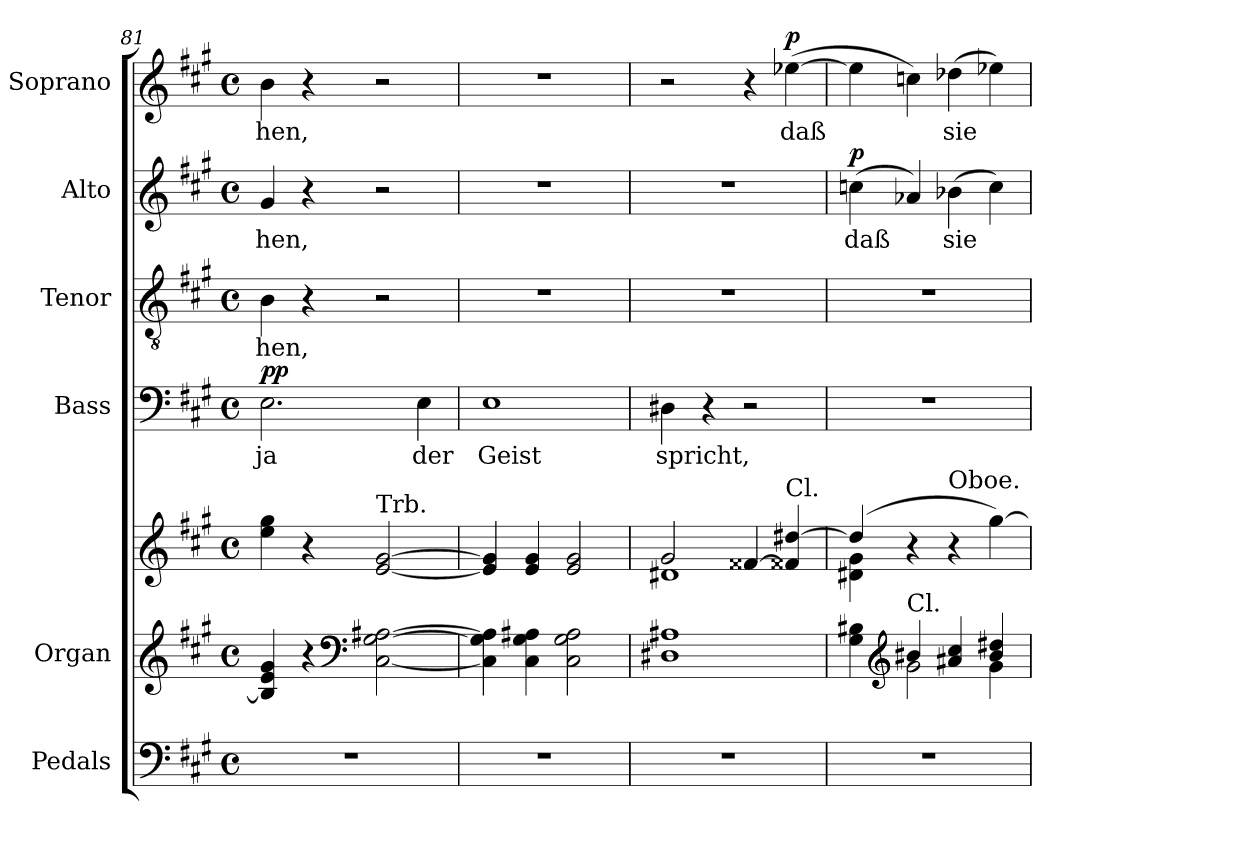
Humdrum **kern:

**kern	**kern	**kern	**kern	**text	**dynam	**kern	**text	**kern	**text	**dynam	**kern	**text	**dynam
*part6	*part5	*part5	*part4	*part4	*part4	*part3	*part3	*part2	*part2	*part2	*part1	*part1	*part1
*staff7	*staff6	*staff5	*staff4	*staff4	*staff4	*staff3	*staff3	*staff2	*staff2	*staff2	*staff1	*staff1	*staff1
*I"Pedals	*I"Organ	*	*I"Bass	*	*	*I"Tenor	*	*I"Alto	*	*	*I"Soprano	*	*
*I'Ped.	*I'Org.	*	*I'B.	*	*	*I'T.	*	*I'A.	*	*	*I'S.	*	*
*clefF4	*clefG2	*clefG2	*clefF4	*	*	*clefGv2	*	*clefG2	*	*	*clefG2	*	*
*	*	*	*	*	*	*ITrd7c12	*	*	*	*	*	*	*
*k[f#c#g#]	*k[f#c#g#]	*k[f#c#g#]	*k[f#c#g#]	*	*	*k[f#c#g#]	*	*k[f#c#g#]	*	*	*k[f#c#g#]	*	*
*A:	*A:	*A:	*A:	*	*	*A:	*	*A:	*	*	*A:	*	*
*M4/4	*M4/4	*M4/4	*M4/4	*	*	*M4/4	*	*M4/4	*	*	*M4/4	*	*
*met(c)	*met(c)	*met(c)	*met(c)	*	*	*met(c)	*	*met(c)	*	*	*met(c)	*	*
=81	=81	=81	=81	=81	=81	=81	=81	=81	=81	=81	=81	=81	=81
*	*^	*	*	*	*	*	*	*	*	*	*	*	*
!	!	!	!	!	!LO:LY:b:color=#000000	!	!	!	!	!	!	!	!	!
!	!	!	!	!	!	!	!	!LO:LY:b:color=#000000	!	!	!	!	!	!
!	!	!	!	!	!	!	!	!	!	!LO:LY:b:color=#000000	!	!	!	!
!	!	!	!	!	!	!	!	!	!	!	!	!	!LO:LY:b:color=#000000	!
1r	4Bi/] 4ei 4g#i	2ryy	4eei\ 4gg#i	2.Ei\	ja	pp	4BBi\	-hen,	4g#i/	-hen,	.	4bi\	-hen,	.
.	4r	.	4r	.	.	.	4r	.	4r	.	.	4r	.	.
*	*clefF4	*	*	*	*	*	*	*	*	*	*	*	*	*
!	!	!	!LO:TX:a:t=Trb.	!	!	!	!	!	!	!	!	!	!	!
.	[2C#i\ [2G#i [2A#Xi	2ryy	[2ei/ [2g#i	.	.	.	2r	.	2r	.	.	2r	.	.
!	!	!	!	!	!LO:LY:b:color=#000000	!	!	!	!	!	!	!	!	!
.	.	.	.	4Ei\	der	.	.	.	.	.	.	.	.	.
*	*v	*v	*	*	*	*	*	*	*	*	*	*	*	*
=82	=82	=82	=82	=82	=82	=82	=82	=82	=82	=82	=82	=82	=82
!	!	!	!	!LO:LY:b:color=#000000	!	!	!	!	!	!	!	!	!
1r	4C#i\] 4G#i] 4A#i]	4ei/] 4g#i]	1Ei	Geist	.	1r	.	1r	.	.	1r	.	.
.	4C#i\ 4G#i 4A#Xi	4ei/ 4g#i	.	.	.	.	.	.	.	.	.	.	.
.	2C#i\ 2G#i 2A#i	2ei/ 2g#i	.	.	.	.	.	.	.	.	.	.	.
=83	=83	=83	=83	=83	=83	=83	=83	=83	=83	=83	=83	=83	=83
*	*	*^	*	*	*	*	*	*	*	*	*	*	*
!	!	!	!	!	!LO:LY:b:color=#000000	!	!	!	!	!	!	!	!	!
1r	1D#Xi 1A#Xi	2g#i/	1d#Xi	4D#Xi\	spricht,	.	1r	.	1r	.	.	2r	.	.
.	.	.	.	4r	.	.	.	.	.	.	.	.	.	.
.	.	[4f##Xi/	.	2r	.	.	.	.	.	.	.	4r	.	.
!	!	!LO:TX:a:t=Cl.	!	!	!	!	!	!	!	!	!	!	!	!
!	!	!	!	!	!	!	!	!	!	!	!	!	!LO:LY:b:color=#000000	!
.	.	4f##Xi/] [4dd#Xi	.	.	.	.	.	.	.	.	.	([4ee-Xi\	daß	p
=84	=84	=84	=84	=84	=84	=84	=84	=84	=84	=84	=84	=84	=84	=84
*	*^	*	*	*	*	*	*	*	*	*	*	*	*	*
!	!	!	!	!	!	!	!	!	!	!	!LO:LY:b:color=#000000	!	!	!	!
1r	4ryy	4G#i\ 4B#Xi	(4dd#i/]	4d#Xi\ 4g#i	1r	.	.	1r	.	(4ccni\	daß	p	4ee-i\]	.	.
*	*clefG2	*	*	*	*	*	*	*	*	*	*	*	*	*	*
!	!LO:TX:a:t=Cl.	!	!	!	!	!	!	!	!	!	!	!	!	!	!
.	4b#Xi/	2g#i\	4r	2.ryy	.	.	.	.	.	4a-Xi/)	.	.	4ccni\)	.	.
!	!	!	!	!	!	!	!	!	!	!	!LO:LY:b:color=#000000	!	!	!	!
!	!	!	!LO:TX:a:t=Oboe.	!	!	!	!	!	!	!	!	!	!	!	!
!	!	!	!	!	!	!	!	!	!	!	!	!	!	!LO:LY:b:color=#000000	!
.	4a#Xi/ 4cc#i	.	4r	.	.	.	.	.	.	(4b-Xi\	sie	.	(4dd-Xi\	sie	.
.	4b#i/ 4dd#Xi	4g#i\	[4gg#i\)	.	.	.	.	.	.	4cci\)	.	.	4ee-Xi\)	.	.
*	*v	*v	*	*	*	*	*	*	*	*	*	*	*	*	*
*	*	*v	*v	*	*	*	*	*	*	*	*	*	*	*
=	=	=	=	=	=	=	=	=	=	=	=	=	=
*-	*-	*-	*-	*-	*-	*-	*-	*-	*-	*-	*-	*-	*-
